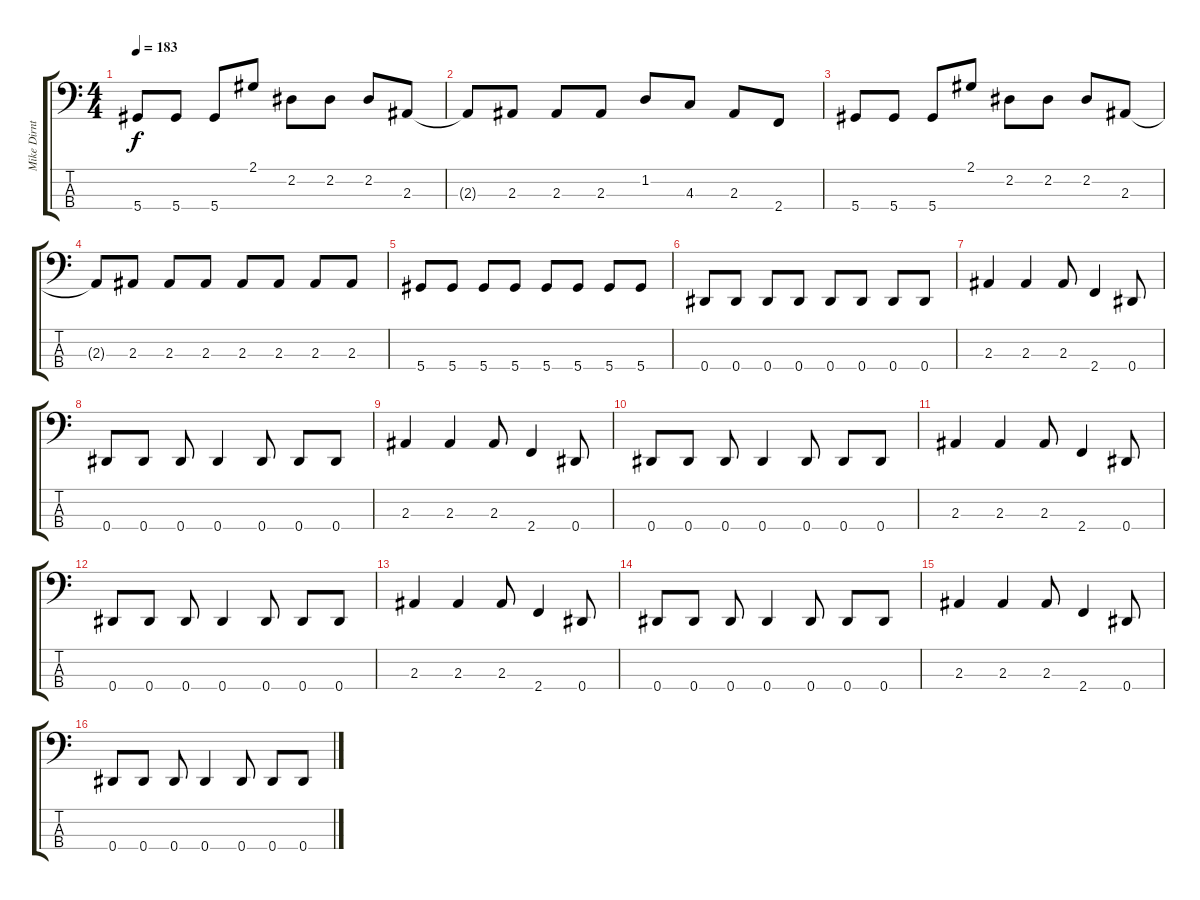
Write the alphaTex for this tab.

\track ("Mike Dirnt" "Mike Dirnt") {instrument electricbassfinger}
\staff {score tabs}
\tuning (Gb2 Db2 Ab1 Eb1) {hide}
\ts (4 4)
\tempo 183
\clef f4
\ks c
5.4.8{dy f} 5.4.8 5.4.8 2.1.8 2.2.8 2.2.8 2.2.8 2.3.8 |
2.3{t}.8 2.3.8 2.3.8 2.3.8 1.2.8 4.3.8 2.3.8 2.4.8 |
5.4.8 5.4.8 5.4.8 2.1.8 2.2.8 2.2.8 2.2.8 2.3.8 |
2.3{t}.8 2.3.8 2.3.8 2.3.8 2.3.8 2.3.8 2.3.8 2.3.8 |
5.4.8 5.4.8 5.4.8 5.4.8 5.4.8 5.4.8 5.4.8 5.4.8 |
0.4.8 0.4.8 0.4.8 0.4.8 0.4.8 0.4.8 0.4.8 0.4.8 |
2.3.4 2.3.4 2.3.8 2.4.4 0.4.8 |
0.4.8 0.4.8 0.4.8 0.4.4 0.4.8 0.4.8 0.4.8 |
2.3.4 2.3.4 2.3.8 2.4.4 0.4.8 |
0.4.8 0.4.8 0.4.8 0.4.4 0.4.8 0.4.8 0.4.8 |
2.3.4 2.3.4 2.3.8 2.4.4 0.4.8 |
0.4.8 0.4.8 0.4.8 0.4.4 0.4.8 0.4.8 0.4.8 |
2.3.4 2.3.4 2.3.8 2.4.4 0.4.8 |
0.4.8 0.4.8 0.4.8 0.4.4 0.4.8 0.4.8 0.4.8 |
2.3.4 2.3.4 2.3.8 2.4.4 0.4.8 |
0.4.8 0.4.8 0.4.8 0.4.4 0.4.8 0.4.8 0.4.8
